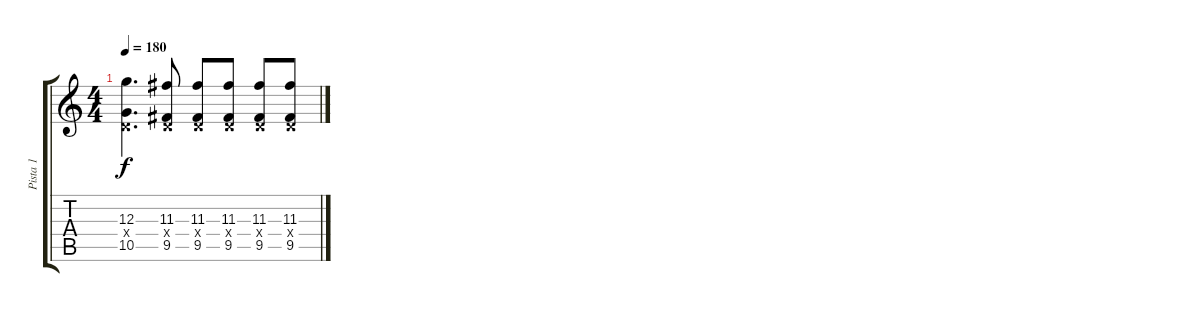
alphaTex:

\track ("Pista 1" "Pista 1") {instrument distortionguitar}
\staff {score tabs}
\tuning (E4 B3 G3 D3 A2 E2) {hide}
\ts (4 4)
\tempo 180
\clef g2
\ks c
(12.3 0.4{x} 10.5).4{d dy f} (11.3 0.4{x} 9.5).8 (11.3 0.4{x} 9.5).8 (11.3 0.4{x} 9.5).8 (11.3 0.4{x} 9.5).8 (11.3 0.4{x} 9.5).8
